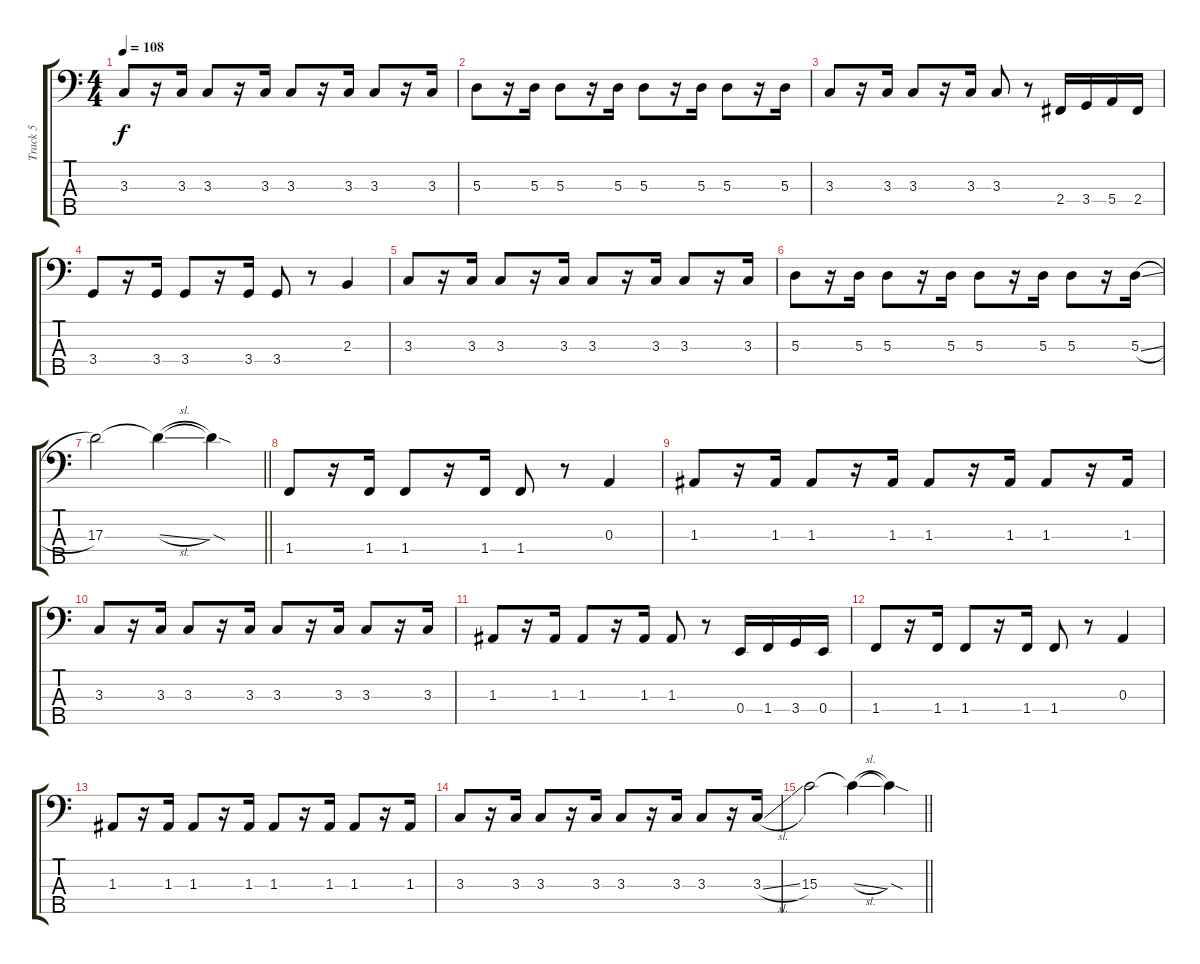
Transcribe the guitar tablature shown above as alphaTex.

\track ("Track 5" "Track 5") {instrument electricbassfinger}
\staff {score tabs}
\tuning (G2 D2 A1 E1 B0) {hide}
\ts (4 4)
\tempo 108
\clef f4
\ks c
3.3.8{dy f} r.16 3.3.16 3.3.8 r.16 3.3.16 3.3.8 r.16 3.3.16 3.3.8 r.16 3.3.16 |
5.3.8 r.16 5.3.16 5.3.8 r.16 5.3.16 5.3.8 r.16 5.3.16 5.3.8 r.16 5.3.16 |
3.3.8 r.16 3.3.16 3.3.8 r.16 3.3.16 3.3.8 r.8 2.4.16 3.4.16 5.4.16 2.4.16 |
3.4.8 r.16 3.4.16 3.4.8 r.16 3.4.16 3.4.8 r.8 2.3.4 |
3.3.8 r.16 3.3.16 3.3.8 r.16 3.3.16 3.3.8 r.16 3.3.16 3.3.8 r.16 3.3.16 |
5.3.8 r.16 5.3.16 5.3.8 r.16 5.3.16 5.3.8 r.16 5.3.16 5.3.8 r.16 5.3{sl}.16 |
\barLineRight lightlight
17.3.2 17.3{sl t}.4 17.3{sod t}.4 |
1.4.8 r.16 1.4.16 1.4.8 r.16 1.4.16 1.4.8 r.8 0.3.4 |
1.3.8 r.16 1.3.16 1.3.8 r.16 1.3.16 1.3.8 r.16 1.3.16 1.3.8 r.16 1.3.16 |
3.3.8 r.16 3.3.16 3.3.8 r.16 3.3.16 3.3.8 r.16 3.3.16 3.3.8 r.16 3.3.16 |
1.3.8 r.16 1.3.16 1.3.8 r.16 1.3.16 1.3.8 r.8 0.4.16 1.4.16 3.4.16 0.4.16 |
1.4.8 r.16 1.4.16 1.4.8 r.16 1.4.16 1.4.8 r.8 0.3.4 |
1.3.8 r.16 1.3.16 1.3.8 r.16 1.3.16 1.3.8 r.16 1.3.16 1.3.8 r.16 1.3.16 |
3.3.8 r.16 3.3.16 3.3.8 r.16 3.3.16 3.3.8 r.16 3.3.16 3.3.8 r.16 3.3{sl}.16 |
\barLineRight lightlight
15.3.2 15.3{sl t}.4 15.3{sod t}.4
